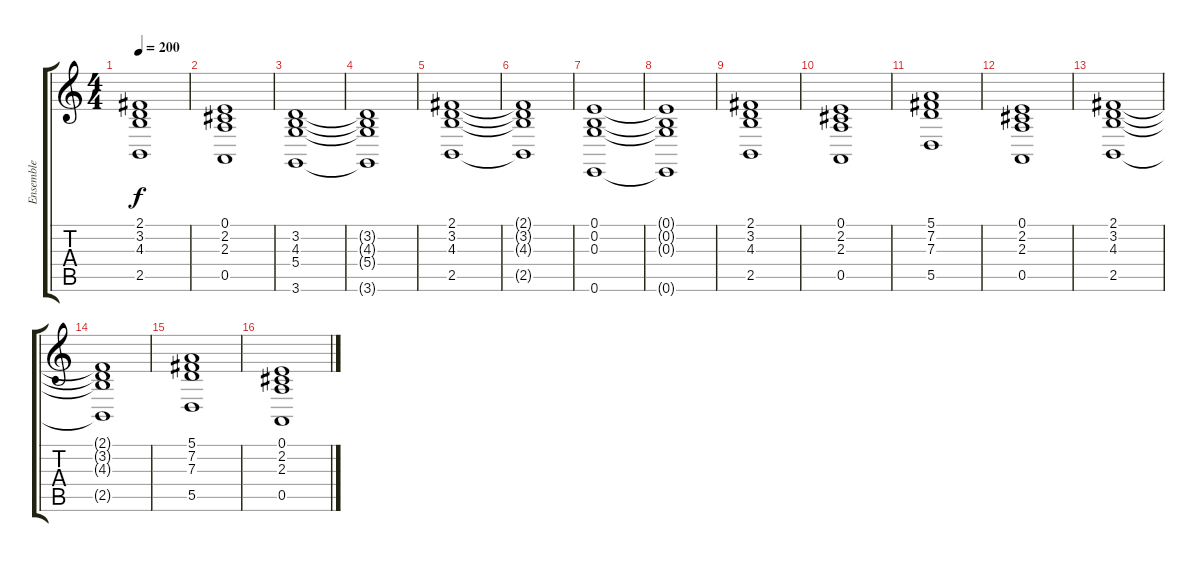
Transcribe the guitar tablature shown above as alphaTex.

\track ("Ensemble" "Ensemble") {instrument stringensemble1}
\staff {score tabs}
\tuning (E4 B3 G3 D3 A2 E2) {hide}
\ts (4 4)
\tempo 200
\clef g2
\ks c
(2.1 3.2 4.3 2.5).1{dy f} |
(0.1 2.2 2.3 0.5).1 |
\section ("" "")
(3.2 4.3 5.4 3.6).1 |
(3.2{t} 4.3{t} 5.4{t} 3.6{t}).1 |
(2.1 3.2 4.3 2.5).1 |
(2.1{t} 3.2{t} 4.3{t} 2.5{t}).1 |
(0.1 0.2 0.3 0.6).1 |
(0.1{t} 0.2{t} 0.3{t} 0.6{t}).1 |
(2.1 3.2 4.3 2.5).1 |
(0.1 2.2 2.3 0.5).1 |
\section ("" "")
(5.1 7.2 7.3 5.5).1 |
(0.1 2.2 2.3 0.5).1 |
(2.1 3.2 4.3 2.5).1 |
(2.1{t} 3.2{t} 4.3{t} 2.5{t}).1 |
(5.1 7.2 7.3 5.5).1 |
(0.1 2.2 2.3 0.5).1
